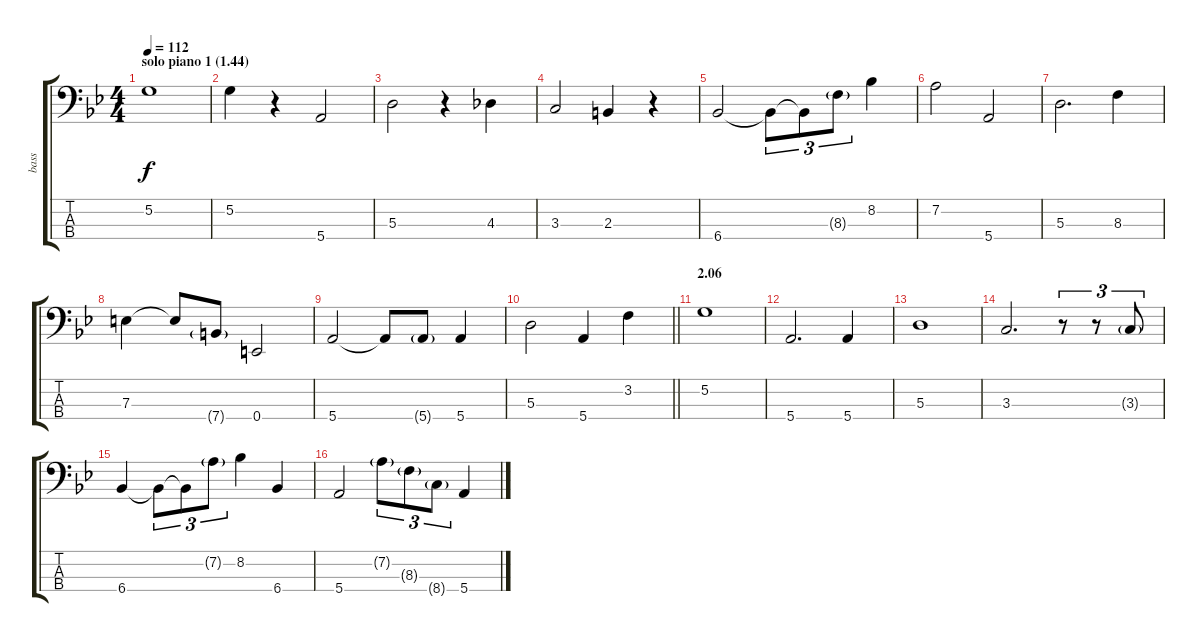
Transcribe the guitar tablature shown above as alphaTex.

\track ("bass" "bass") {instrument acousticbass}
\staff {score tabs}
\tuning (G2 D2 A1 E1) {hide}
\ts (4 4)
\section ("" "solo piano 1 (1.44)")
\tempo 112
\clef f4
\ks bb
5.2.1{dy f} |
5.2.4 r.4 5.4.2 |
5.3.2 r.4 4.3.4 |
3.3.2 2.3.4 r.4 |
6.4.2 6.4{t}.8{tu (3 2)} 6.4{t}.8{tu (3 2)} 8.3{g}.8{tu (3 2)} 8.2.4 |
7.2.2 5.4.2 |
5.3.2{d} 8.3.4 |
7.3.4 7.3{t}.8 7.4{g}.8 0.4.2 |
5.4.2 5.4{t}.8 5.4{g}.8 5.4.4 |
\barLineRight lightlight
5.3.2 5.4.4 3.2.4 |
\section ("" "2.06")
5.2.1 |
5.4.2{d} 5.4.4 |
5.3.1 |
3.3.2{d} r.8{tu (3 2)} r.8{tu (3 2)} 3.3{g}.8{tu (3 2)} |
6.4.4 6.4{t}.8{tu (3 2)} 6.4{t}.8{tu (3 2)} 7.2{g}.8{tu (3 2)} 8.2.4 6.4.4 |
5.4.2 7.2{g}.8{tu (3 2)} 8.3{g}.8{tu (3 2)} 8.4{g}.8{tu (3 2)} 5.4.4
